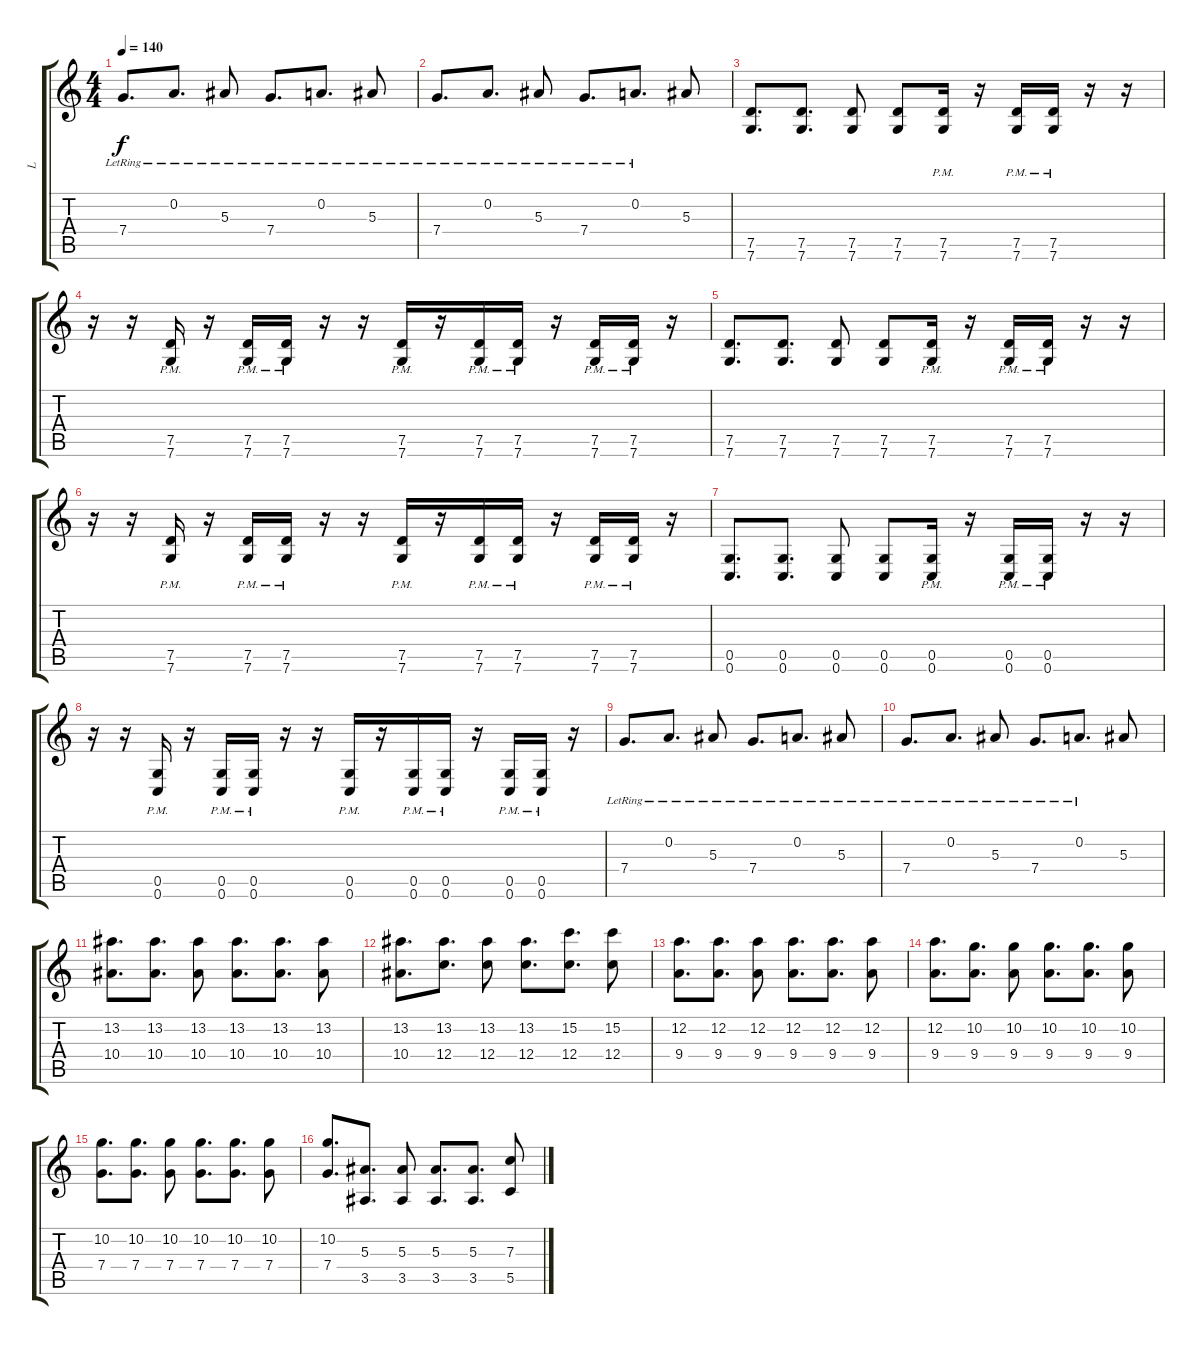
\track ("L" "L") {instrument distortionguitar}
\staff {score tabs}
\tuning (D4 A3 F3 C3 G2 C2) {hide}
\ts (4 4)
\tempo 140
\clef g2
\ks c
7.4{lr}.8{d dy f} 0.2{lr}.8{d} 5.3{lr}.8 7.4{lr}.8{d} 0.2{lr}.8{d} 5.3{lr}.8 |
7.4{lr}.8{d} 0.2{lr}.8{d} 5.3{lr}.8 7.4{lr}.8{d} 0.2{lr}.8{d} 5.3.8 |
(7.5 7.6).8{d} (7.5 7.6).8{d} (7.5 7.6).8 (7.5 7.6).8 (7.5{pm} 7.6{pm}).16 r.16 (7.5{pm} 7.6{pm}).16 (7.5{pm} 7.6{pm}).16 r.16 r.16 |
r.16 r.16 (7.5{pm} 7.6{pm}).16 r.16 (7.5{pm} 7.6{pm}).16 (7.5{pm} 7.6{pm}).16 r.16 r.16 (7.5{pm} 7.6{pm}).16 r.16 (7.5{pm} 7.6{pm}).16 (7.5{pm} 7.6{pm}).16 r.16 (7.5{pm} 7.6{pm}).16 (7.5{pm} 7.6{pm}).16 r.16 |
(7.5 7.6).8{d} (7.5 7.6).8{d} (7.5 7.6).8 (7.5 7.6).8 (7.5{pm} 7.6{pm}).16 r.16 (7.5{pm} 7.6{pm}).16 (7.5{pm} 7.6{pm}).16 r.16 r.16 |
r.16 r.16 (7.5{pm} 7.6{pm}).16 r.16 (7.5{pm} 7.6{pm}).16 (7.5{pm} 7.6{pm}).16 r.16 r.16 (7.5{pm} 7.6{pm}).16 r.16 (7.5{pm} 7.6{pm}).16 (7.5{pm} 7.6{pm}).16 r.16 (7.5{pm} 7.6{pm}).16 (7.5{pm} 7.6{pm}).16 r.16 |
(0.5 0.6).8{d} (0.5 0.6).8{d} (0.5 0.6).8 (0.5 0.6).8 (0.5{pm} 0.6{pm}).16 r.16 (0.5{pm} 0.6{pm}).16 (0.5{pm} 0.6{pm}).16 r.16 r.16 |
r.16 r.16 (0.5{pm} 0.6{pm}).16 r.16 (0.5{pm} 0.6{pm}).16 (0.5{pm} 0.6{pm}).16 r.16 r.16 (0.5{pm} 0.6{pm}).16 r.16 (0.5{pm} 0.6{pm}).16 (0.5{pm} 0.6{pm}).16 r.16 (0.5{pm} 0.6{pm}).16 (0.5{pm} 0.6{pm}).16 r.16 |
7.4{lr}.8{d} 0.2{lr}.8{d} 5.3{lr}.8 7.4{lr}.8{d} 0.2{lr}.8{d} 5.3{lr}.8 |
7.4{lr}.8{d} 0.2{lr}.8{d} 5.3{lr}.8 7.4{lr}.8{d} 0.2{lr}.8{d} 5.3.8 |
(13.2 10.4).8{d} (13.2 10.4).8{d} (13.2 10.4).8 (13.2 10.4).8{d} (13.2 10.4).8{d} (13.2 10.4).8 |
(13.2 10.4).8{d} (13.2 12.4).8{d} (13.2 12.4).8 (13.2 12.4).8{d} (15.2 12.4).8{d} (15.2 12.4).8 |
(12.2 9.4).8{d} (12.2 9.4).8{d} (12.2 9.4).8 (12.2 9.4).8{d} (12.2 9.4).8{d} (12.2 9.4).8 |
(12.2 9.4).8{d} (10.2 9.4).8{d} (10.2 9.4).8 (10.2 9.4).8{d} (10.2 9.4).8{d} (10.2 9.4).8 |
(10.2 7.4).8{d} (10.2 7.4).8{d} (10.2 7.4).8 (10.2 7.4).8{d} (10.2 7.4).8{d} (10.2 7.4).8 |
(10.2 7.4).8{d} (5.3 3.5).8{d} (5.3 3.5).8 (5.3 3.5).8{d} (5.3 3.5).8{d} (7.3 5.5).8
